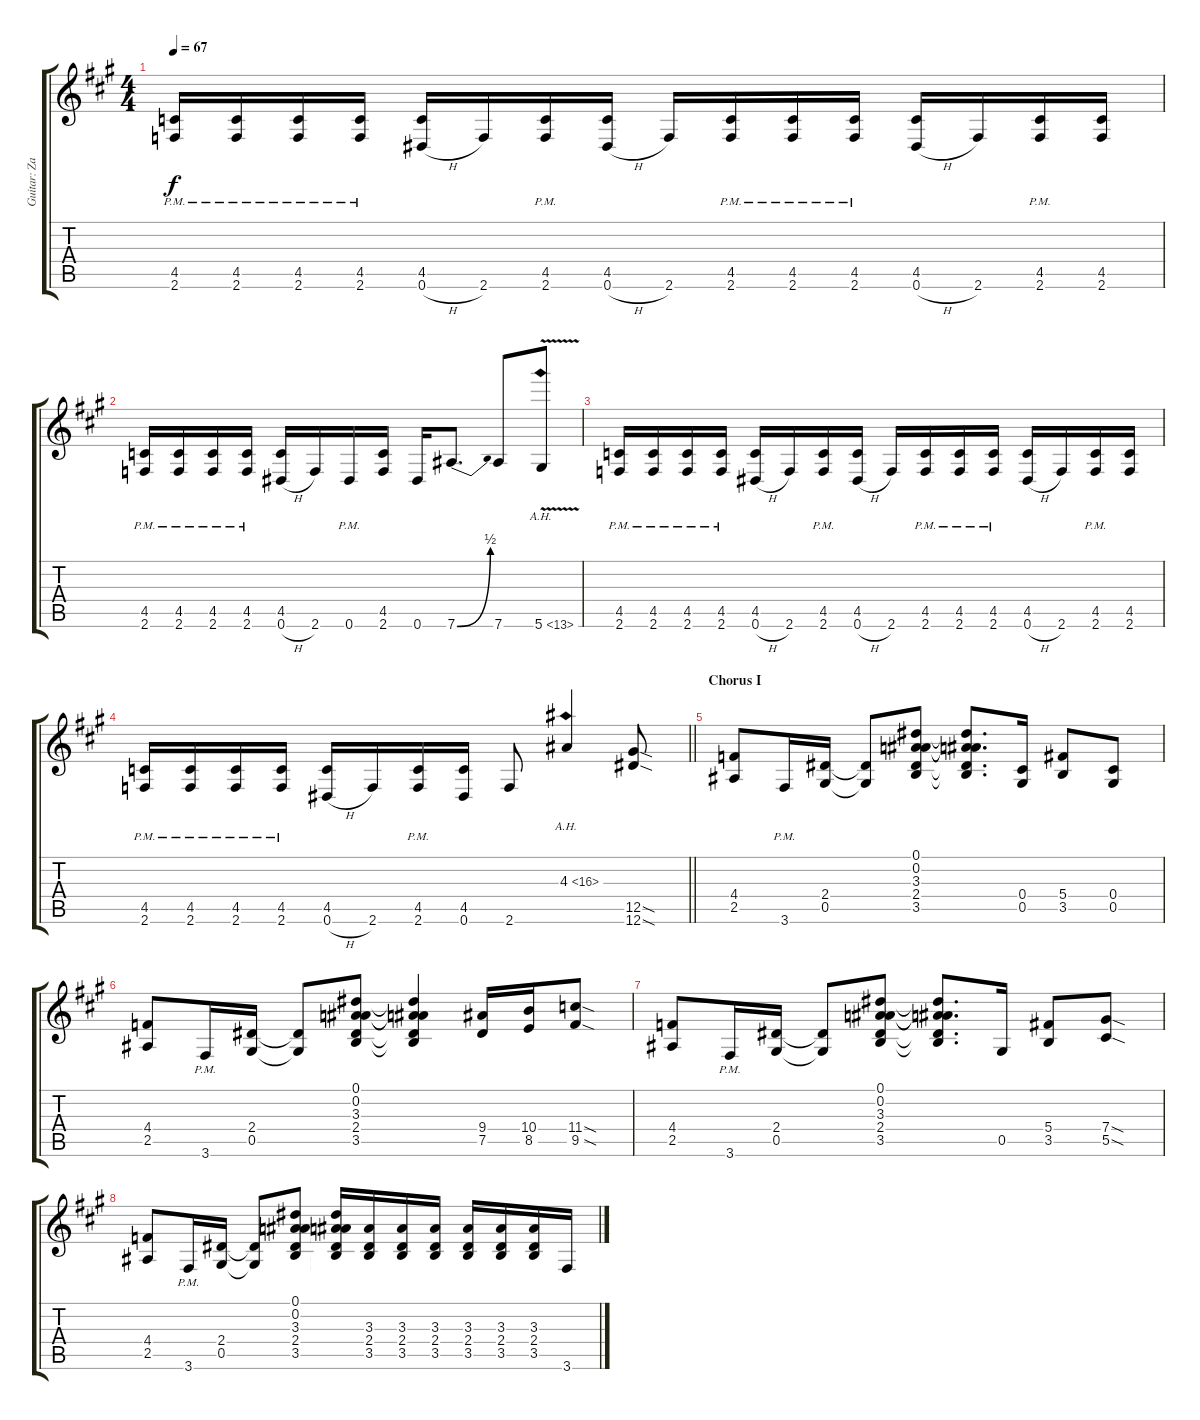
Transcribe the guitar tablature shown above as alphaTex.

\track ("Guitar: Zakk" "Guitar: Za") {instrument distortionguitar}
\staff {score tabs}
\tuning (Eb4 Bb3 Gb3 Db3 Ab2 Eb2) {hide}
\ts (4 4)
\tempo 67
\clef g2
\ks a
(4.5{pm} 2.6{pm}).16{dy f} (4.5{pm} 2.6{pm}).16 (4.5{pm} 2.6{pm}).16 (4.5{pm} 2.6{pm}).16 (4.5 0.6{h}).16 2.6.16 (4.5{pm} 2.6{pm}).16 (4.5 0.6{h}).16 2.6.16 (4.5{pm} 2.6{pm}).16 (4.5{pm} 2.6{pm}).16 (4.5{pm} 2.6{pm}).16 (4.5 0.6{h}).16 2.6.16 (4.5{pm} 2.6{pm}).16 (4.5 2.6).16 |
(4.5{pm} 2.6{pm}).16 (4.5{pm} 2.6{pm}).16 (4.5{pm} 2.6{pm}).16 (4.5{pm} 2.6{pm}).16 (4.5 0.6{h}).16 2.6.16 0.6{pm}.16 (4.5 2.6).16 0.6.16 7.6{be (bend 0 0 60 2)}.8{d} 7.6.8 5.6{ah 8 v}.8 |
(4.5{pm} 2.6{pm}).16 (4.5{pm} 2.6{pm}).16 (4.5{pm} 2.6{pm}).16 (4.5{pm} 2.6{pm}).16 (4.5 0.6{h}).16 2.6.16 (4.5{pm} 2.6{pm}).16 (4.5 0.6{h}).16 2.6.16 (4.5{pm} 2.6{pm}).16 (4.5{pm} 2.6{pm}).16 (4.5{pm} 2.6{pm}).16 (4.5 0.6{h}).16 2.6.16 (4.5{pm} 2.6{pm}).16 (4.5 2.6).16 |
\barLineRight lightlight
(4.5{pm} 2.6{pm}).16 (4.5{pm} 2.6{pm}).16 (4.5{pm} 2.6{pm}).16 (4.5{pm} 2.6{pm}).16 (4.5 0.6{h}).16 2.6.16 (4.5 2.6{pm}).16 (4.5 0.6).16 2.6.8 4.3{ah 12}.4 (12.5{sod} 12.6{sod}).8 |
\section ("" "Chorus I")
(4.4 2.5).8 3.6{pm}.16 (2.4 0.5).16 (2.4{t} 0.5{t}).8 (0.1 0.2 3.3 2.4 3.5).8 (0.1{t} 0.2{t} 3.3{t} 2.4{t} 3.5{t}).8{d} (0.4 0.5).16 (5.4 3.5).8 (0.4 0.5).8 |
(4.4 2.5).8 3.6{pm}.16 (2.4 0.5).16 (2.4{t} 0.5{t}).8 (0.1 0.2 3.3 2.4 3.5).8 (0.1{t} 0.2{t} 3.3{t} 2.4{t} 3.5{t}).4 (9.4 7.5).16 (10.4 8.5).16 (11.4{sod} 9.5{sod}).8 |
(4.4 2.5).8 3.6{pm}.16 (2.4 0.5).16 (2.4{t} 0.5{t}).8 (0.1 0.2 3.3 2.4 3.5).8 (0.1{t} 0.2{t} 3.3{t} 2.4{t} 3.5{t}).8{d} 0.5.16 (5.4 3.5).8 (7.4{sod} 5.5{sod}).8 |
(4.4 2.5).8 3.6{pm}.16 (2.4 0.5).16 (2.4{t} 0.5{t}).8 (0.1 0.2 3.3 2.4 3.5).8 (0.1{t} 0.2{t} 3.3{t} 2.4{t} 3.5{t}).16 (3.3 2.4 3.5).16 (3.3 2.4 3.5).16 (3.3 2.4 3.5).16 (3.3 2.4 3.5).16 (3.3 2.4 3.5).16 (3.3 2.4 3.5).16 3.6.16
